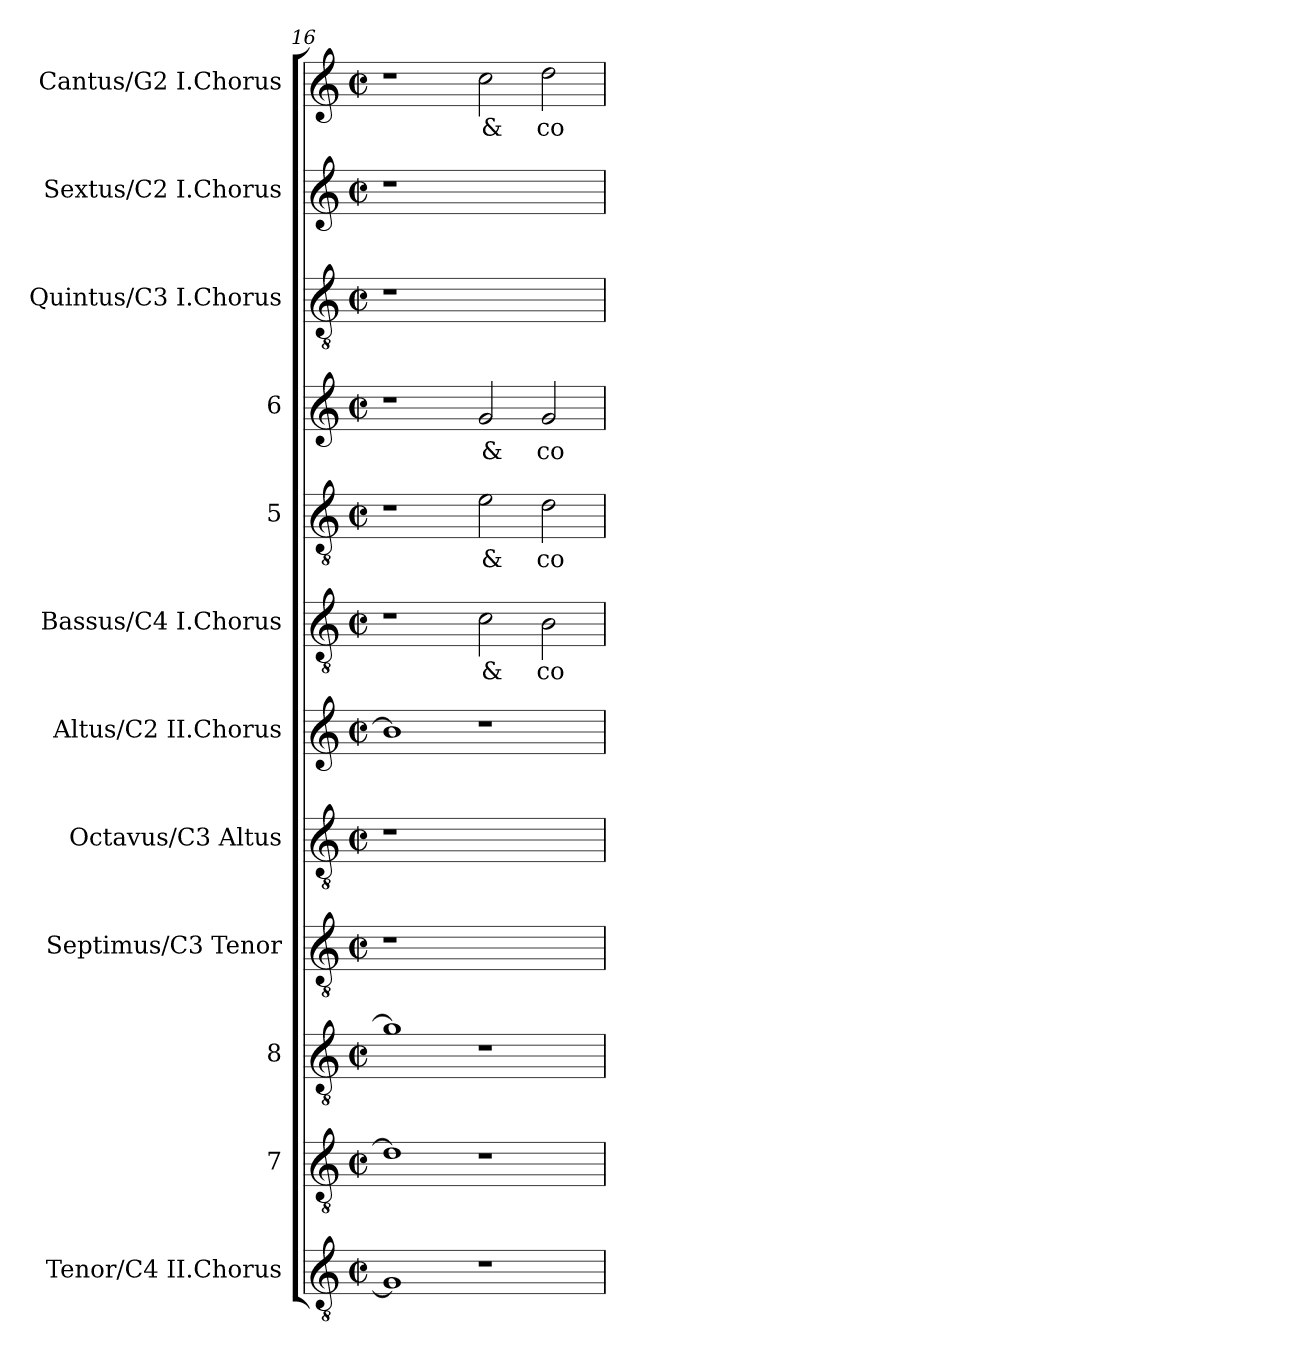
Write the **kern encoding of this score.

**kern	**text	**kern	**text	**kern	**text	**kern	**kern	**kern	**text	**kern	**text	**kern	**text	**kern	**text	**kern	**kern	**kern	**text
*part12	*part12	*part11	*part11	*part10	*part10	*part9	*part8	*part7	*part7	*part6	*part6	*part5	*part5	*part4	*part4	*part3	*part2	*part1	*part1
*staff12	*staff12	*staff11	*staff11	*staff10	*staff10	*staff9	*staff8	*staff7	*staff7	*staff6	*staff6	*staff5	*staff5	*staff4	*staff4	*staff3	*staff2	*staff1	*staff1
*I"Tenor/C4  II.Chorus	*	*I"7	*	*I"8	*	*I"Septimus/C3  Tenor	*I"Octavus/C3  Altus	*I"Altus/C2  II.Chorus	*	*I"Bassus/C4  I.Chorus	*	*I"5	*	*I"6	*	*I"Quintus/C3  I.Chorus	*I"Sextus/C2  I.Chorus	*I"Cantus/G2  I.Chorus	*
*I'T	*	*	*	*	*	*	*	*I'A	*	*I'B	*	*	*	*	*	*	*	*I'C	*
*clefGv2	*	*clefGv2	*	*clefGv2	*	*clefGv2	*clefGv2	*clefG2	*	*clefGv2	*	*clefGv2	*	*clefG2	*	*clefGv2	*clefG2	*clefG2	*
*k[]	*	*k[]	*	*k[]	*	*k[]	*k[]	*k[]	*	*k[]	*	*k[]	*	*k[]	*	*k[]	*k[]	*k[]	*
*C:	*	*C:	*	*C:	*	*C:	*C:	*C:	*	*C:	*	*C:	*	*C:	*	*C:	*C:	*C:	*
*M2/2	*	*M2/2	*	*M2/2	*	*M2/2	*M2/2	*M2/2	*	*M2/2	*	*M2/2	*	*M2/2	*	*M2/2	*M2/2	*M2/2	*
*met(c|)	*	*met(c|)	*	*met(c|)	*	*met(c|)	*met(c|)	*met(c|)	*	*met(c|)	*	*met(c|)	*	*met(c|)	*	*met(c|)	*met(c|)	*met(c|)	*
=16	=16	=16	=16	=16	=16	=16	=16	=16	=16	=16	=16	=16	=16	=16	=16	=16	=16	=16	=16
!	!LO:LY:b:cj	!	!LO:LY:b:cj	!	!LO:LY:b:cj	!	!	!	!LO:LY:b:cj	!	!	!	!	!	!	!	!	!	!
1G]	.	1d]	.	1g]	.	1r	1r	1b]	.	1r	.	1r	.	1r	.	1r	1r	1r	.
!	!	!	!	!	!	!	!	!	!	!	!LO:LY:b:cj	!	!LO:LY:b:cj	!	!LO:LY:b:cj	!	!	!	!LO:LY:b:cj
1r	.	1r	.	1r	.	1ryy	1ryy	1r	.	2c\	&	2e\	&	2g/	&	1ryy	1ryy	2cc\	&
!	!	!	!	!	!	!	!	!	!	!	!LO:LY:b:cj	!	!LO:LY:b:cj	!	!LO:LY:b:cj	!	!	!	!LO:LY:b:cj
.	.	.	.	.	.	.	.	.	.	2B\	co-	2d\	co-	2g/	co-	.	.	2dd\	co-
=	=	=	=	=	=	=	=	=	=	=	=	=	=	=	=	=	=	=	=
*-	*-	*-	*-	*-	*-	*-	*-	*-	*-	*-	*-	*-	*-	*-	*-	*-	*-	*-	*-
